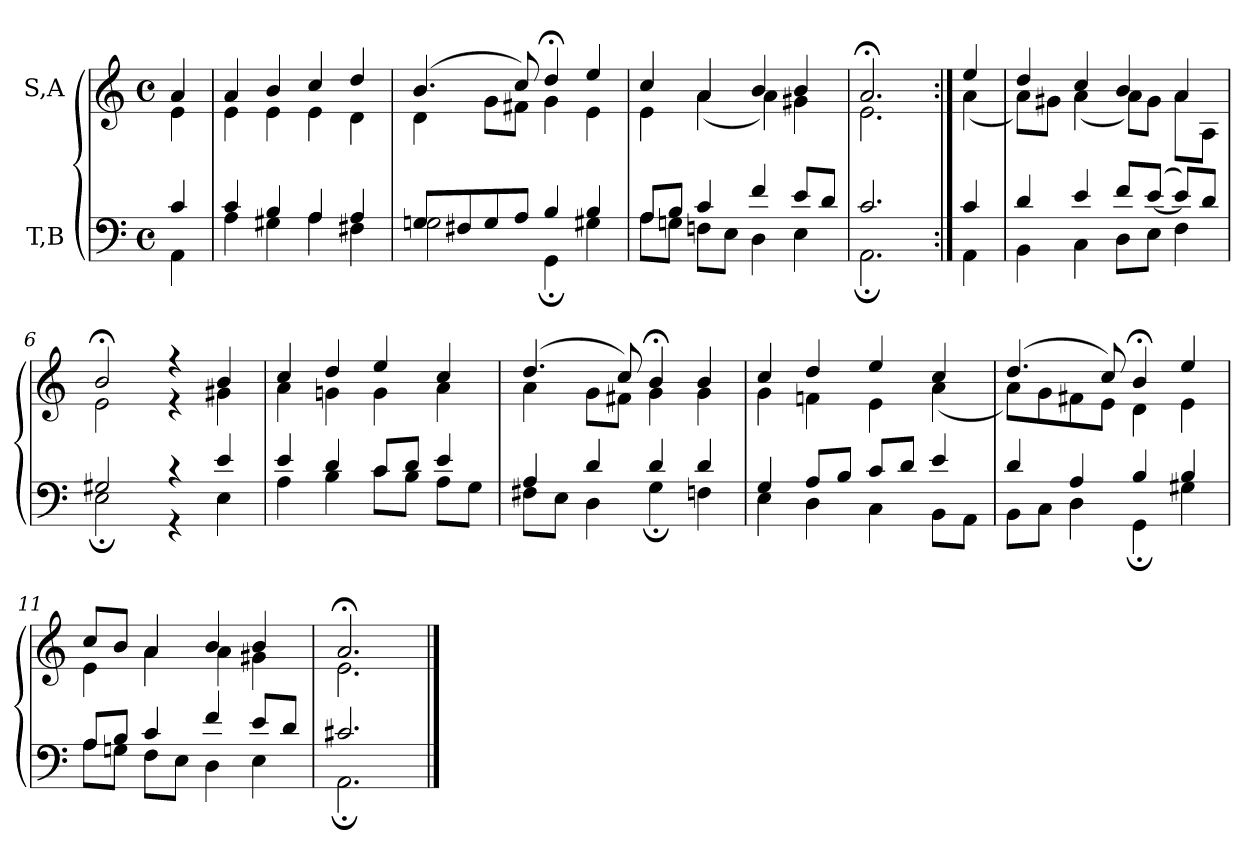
**kern	**kern
*part2	*part1
*staff2	*staff1
*I"T,B	*I"S,A
*clefF4	*clefG2
*k[]	*k[]
*M4/4	*M4/4
*met(c)	*met(c)
=	=
*^	*^
4c	4AA	4a	4e
=1	=1	=1	=1
4c	4A	4a	4e
4B	4G#X	4b	4e
4A	4A	4cc	4e
4A	4F#X	4dd	4d
=2	=2	=2	=2
8GnL	2G	(>4.b	4d
8F#X	.	.	.
8G	.	.	8gL
8AJ	.	8cc)	8f#XJ
4B	4GG;	4dd;<	4g
4B	4G#X	4ee	4e
=3	=3	=3	=3
8AL	8AL	4cc	4e
8BJ	8GnJ	.	.
4c	8FnL	4a	(<4a
.	8EJ	.	.
4f	4D	4b	4a)
8eL	4E	4b	4g#X
8dJ	.	.	.
=4a	=4a	=4a	=4a
2.c	2.AA;	2.a;<	2.e
=4b:|!	=4b:|!	=4b:|!	=4b:|!
4c	4AA	4ee	(<4a
=5	=5	=5	=5
4d	4BB	4dd	8aL)
.	.	.	8g#XJ
4e	4C	4cc	(<4a
8fL	8DL	4b	8aL)
(>(>8eJ	8EJ	.	8g#J
8eL))	4F	4a	8aL
8dJ	.	.	8AJ
=6	=6	=6	=6
2G#X	2E;	2b;<	2e
4r	4r	4r	4r
4e	4E	4b	4g#X
=7	=7	=7	=7
4e	4A	4cc	4a
4d	4B	4dd	4gn
8cL	8cL	4ee	4g
8dJ	8BJ	.	.
4e	8AL	4cc	4a
.	8GJ	.	.
=8	=8	=8	=8
4A	8F#XL	(>4.dd	4a
.	8EJ	.	.
4d	4D	.	8gL
.	.	8cc)	8f#XJ
4d	4G;	4b;<	4g
4d	4Fn	4b	4g
=9	=9	=9	=9
4G	4E	4cc	4g
8AL	4D	4dd	4fn
8BJ	.	.	.
8cL	4C	4ee	4e
8dJ	.	.	.
4e	8BBL	4cc	(<4a
.	8AAJ	.	.
=10	=10	=10	=10
4d	8BBL	(>4.dd	8aL)
.	8CJ	.	8g
4A	4D	.	8f#X
.	.	8cc)	8eJ
4B	4GG;	4b;<	4d
4B	4G#X	4ee	4e
=11	=11	=11	=11
8AL	8AL	8ccL	4e
8BJ	8GnJ	8bJ	.
4c	8FL	4a	4a
.	8EJ	.	.
4f	4D	4b	4a
8eL	4E	4b	4g#X
8dJ	.	.	.
=12	=12	=12	=12
2.c#X	2.AA;	2.a;<	2.e
*v	*v	*	*
*	*v	*v
==	==
*-	*-
